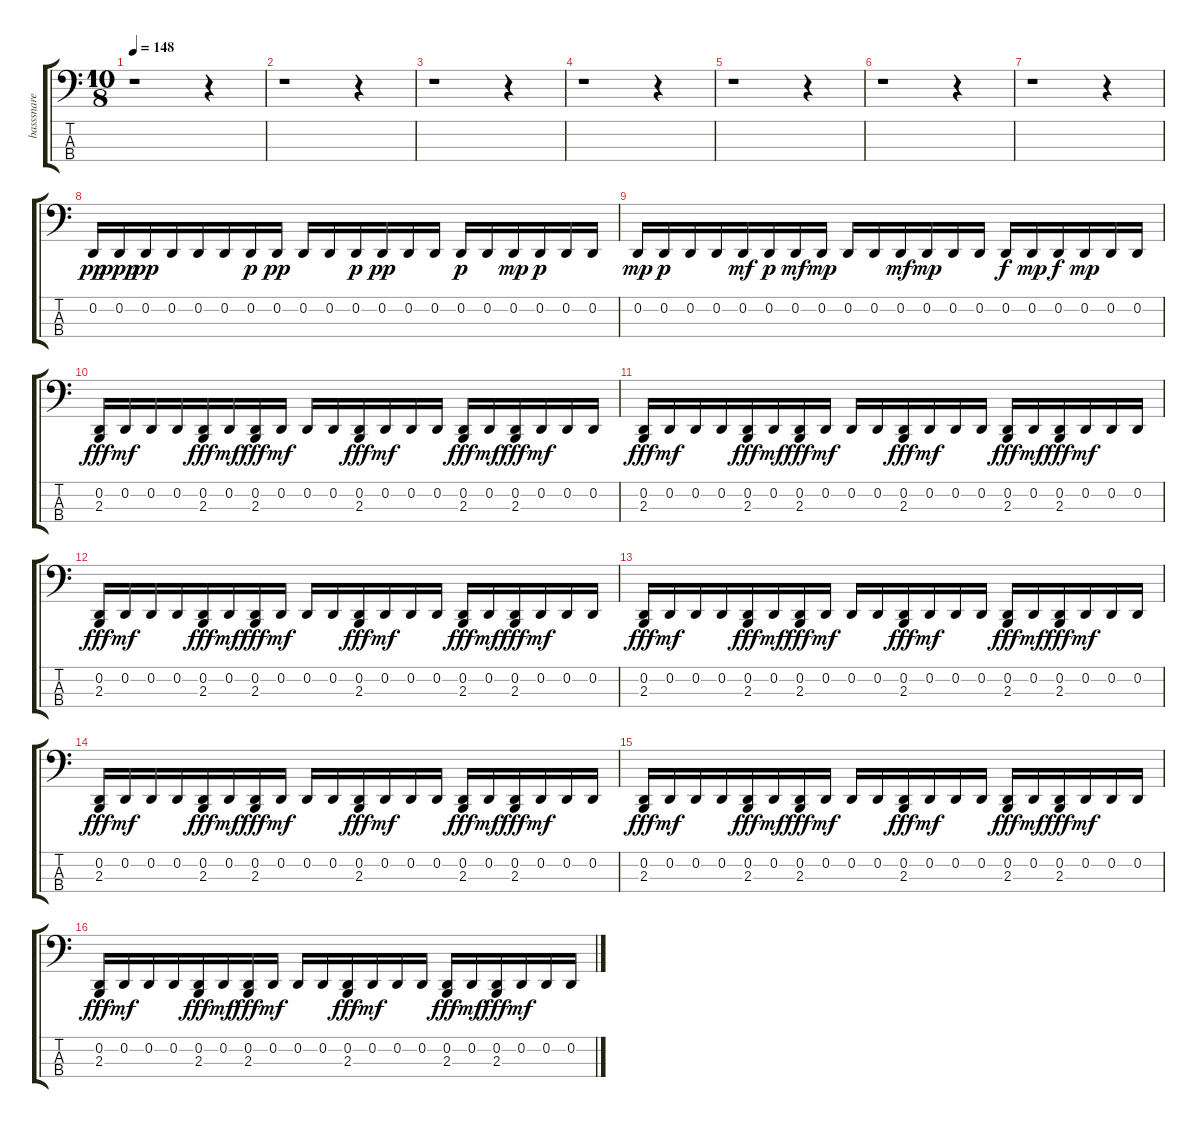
\track ("basssnare" "basssnare") {instrument acousticgrandpiano}
\staff {score tabs}
\tuning (G2 D2 A1 E1) {hide}
\ts (10 8)
\tempo 148
\clef f4
\ks c
r.1{dy pp instrument acousticgrandpiano} r.4 |
r.1 r.4 |
r.1 r.4 |
r.1 r.4 |
r.1 r.4 |
r.1 r.4 |
r.1 r.4 |
0.2.16{volume 16 instrument acousticgrandpiano} 0.2.16{dy ppp} 0.2.16{dy pp} 0.2.16 0.2.16 0.2.16 0.2.16{dy p} 0.2.16{dy pp} 0.2.16 0.2.16 0.2.16{dy p} 0.2.16{dy pp} 0.2.16 0.2.16 0.2.16{dy p} 0.2.16 0.2.16{dy mp} 0.2.16{dy p} 0.2.16 0.2.16 |
0.2.16{dy mp} 0.2.16{dy p} 0.2.16 0.2.16 0.2.16{dy mf} 0.2.16{dy p} 0.2.16{dy mf} 0.2.16{dy mp} 0.2.16 0.2.16 0.2.16{dy mf} 0.2.16{dy mp} 0.2.16 0.2.16 0.2.16{dy f} 0.2.16{dy mp} 0.2.16{dy f} 0.2.16{dy mp} 0.2.16 0.2.16 |
(0.2 2.3).16{dy fff} 0.2.16{dy mf} 0.2.16 0.2.16 (0.2 2.3).16{dy fff} 0.2.16{dy mf} (0.2 2.3).16{dy fff} 0.2.16{dy mf} 0.2.16 0.2.16 (0.2 2.3).16{dy fff} 0.2.16{dy mf} 0.2.16 0.2.16 (0.2 2.3).16{dy fff} 0.2.16{dy mf} (0.2 2.3).16{dy fff} 0.2.16{dy mf} 0.2.16 0.2.16 |
(0.2 2.3).16{dy fff} 0.2.16{dy mf} 0.2.16 0.2.16 (0.2 2.3).16{dy fff} 0.2.16{dy mf} (0.2 2.3).16{dy fff} 0.2.16{dy mf} 0.2.16 0.2.16 (0.2 2.3).16{dy fff} 0.2.16{dy mf} 0.2.16 0.2.16 (0.2 2.3).16{dy fff} 0.2.16{dy mf} (0.2 2.3).16{dy fff} 0.2.16{dy mf} 0.2.16 0.2.16 |
(0.2 2.3).16{dy fff} 0.2.16{dy mf} 0.2.16 0.2.16 (0.2 2.3).16{dy fff} 0.2.16{dy mf} (0.2 2.3).16{dy fff} 0.2.16{dy mf} 0.2.16 0.2.16 (0.2 2.3).16{dy fff} 0.2.16{dy mf} 0.2.16 0.2.16 (0.2 2.3).16{dy fff} 0.2.16{dy mf} (0.2 2.3).16{dy fff} 0.2.16{dy mf} 0.2.16 0.2.16 |
(0.2 2.3).16{dy fff} 0.2.16{dy mf} 0.2.16 0.2.16 (0.2 2.3).16{dy fff} 0.2.16{dy mf} (0.2 2.3).16{dy fff} 0.2.16{dy mf} 0.2.16 0.2.16 (0.2 2.3).16{dy fff} 0.2.16{dy mf} 0.2.16 0.2.16 (0.2 2.3).16{dy fff} 0.2.16{dy mf} (0.2 2.3).16{dy fff} 0.2.16{dy mf} 0.2.16 0.2.16 |
(0.2 2.3).16{dy fff} 0.2.16{dy mf} 0.2.16 0.2.16 (0.2 2.3).16{dy fff} 0.2.16{dy mf} (0.2 2.3).16{dy fff} 0.2.16{dy mf} 0.2.16 0.2.16 (0.2 2.3).16{dy fff} 0.2.16{dy mf} 0.2.16 0.2.16 (0.2 2.3).16{dy fff} 0.2.16{dy mf} (0.2 2.3).16{dy fff} 0.2.16{dy mf} 0.2.16 0.2.16 |
(0.2 2.3).16{dy fff} 0.2.16{dy mf} 0.2.16 0.2.16 (0.2 2.3).16{dy fff} 0.2.16{dy mf} (0.2 2.3).16{dy fff} 0.2.16{dy mf} 0.2.16 0.2.16 (0.2 2.3).16{dy fff} 0.2.16{dy mf} 0.2.16 0.2.16 (0.2 2.3).16{dy fff} 0.2.16{dy mf} (0.2 2.3).16{dy fff} 0.2.16{dy mf} 0.2.16 0.2.16 |
(0.2 2.3).16{dy fff} 0.2.16{dy mf} 0.2.16 0.2.16 (0.2 2.3).16{dy fff} 0.2.16{dy mf} (0.2 2.3).16{dy fff} 0.2.16{dy mf} 0.2.16 0.2.16 (0.2 2.3).16{dy fff} 0.2.16{dy mf} 0.2.16 0.2.16 (0.2 2.3).16{dy fff} 0.2.16{dy mf} (0.2 2.3).16{dy fff} 0.2.16{dy mf} 0.2.16 0.2.16
